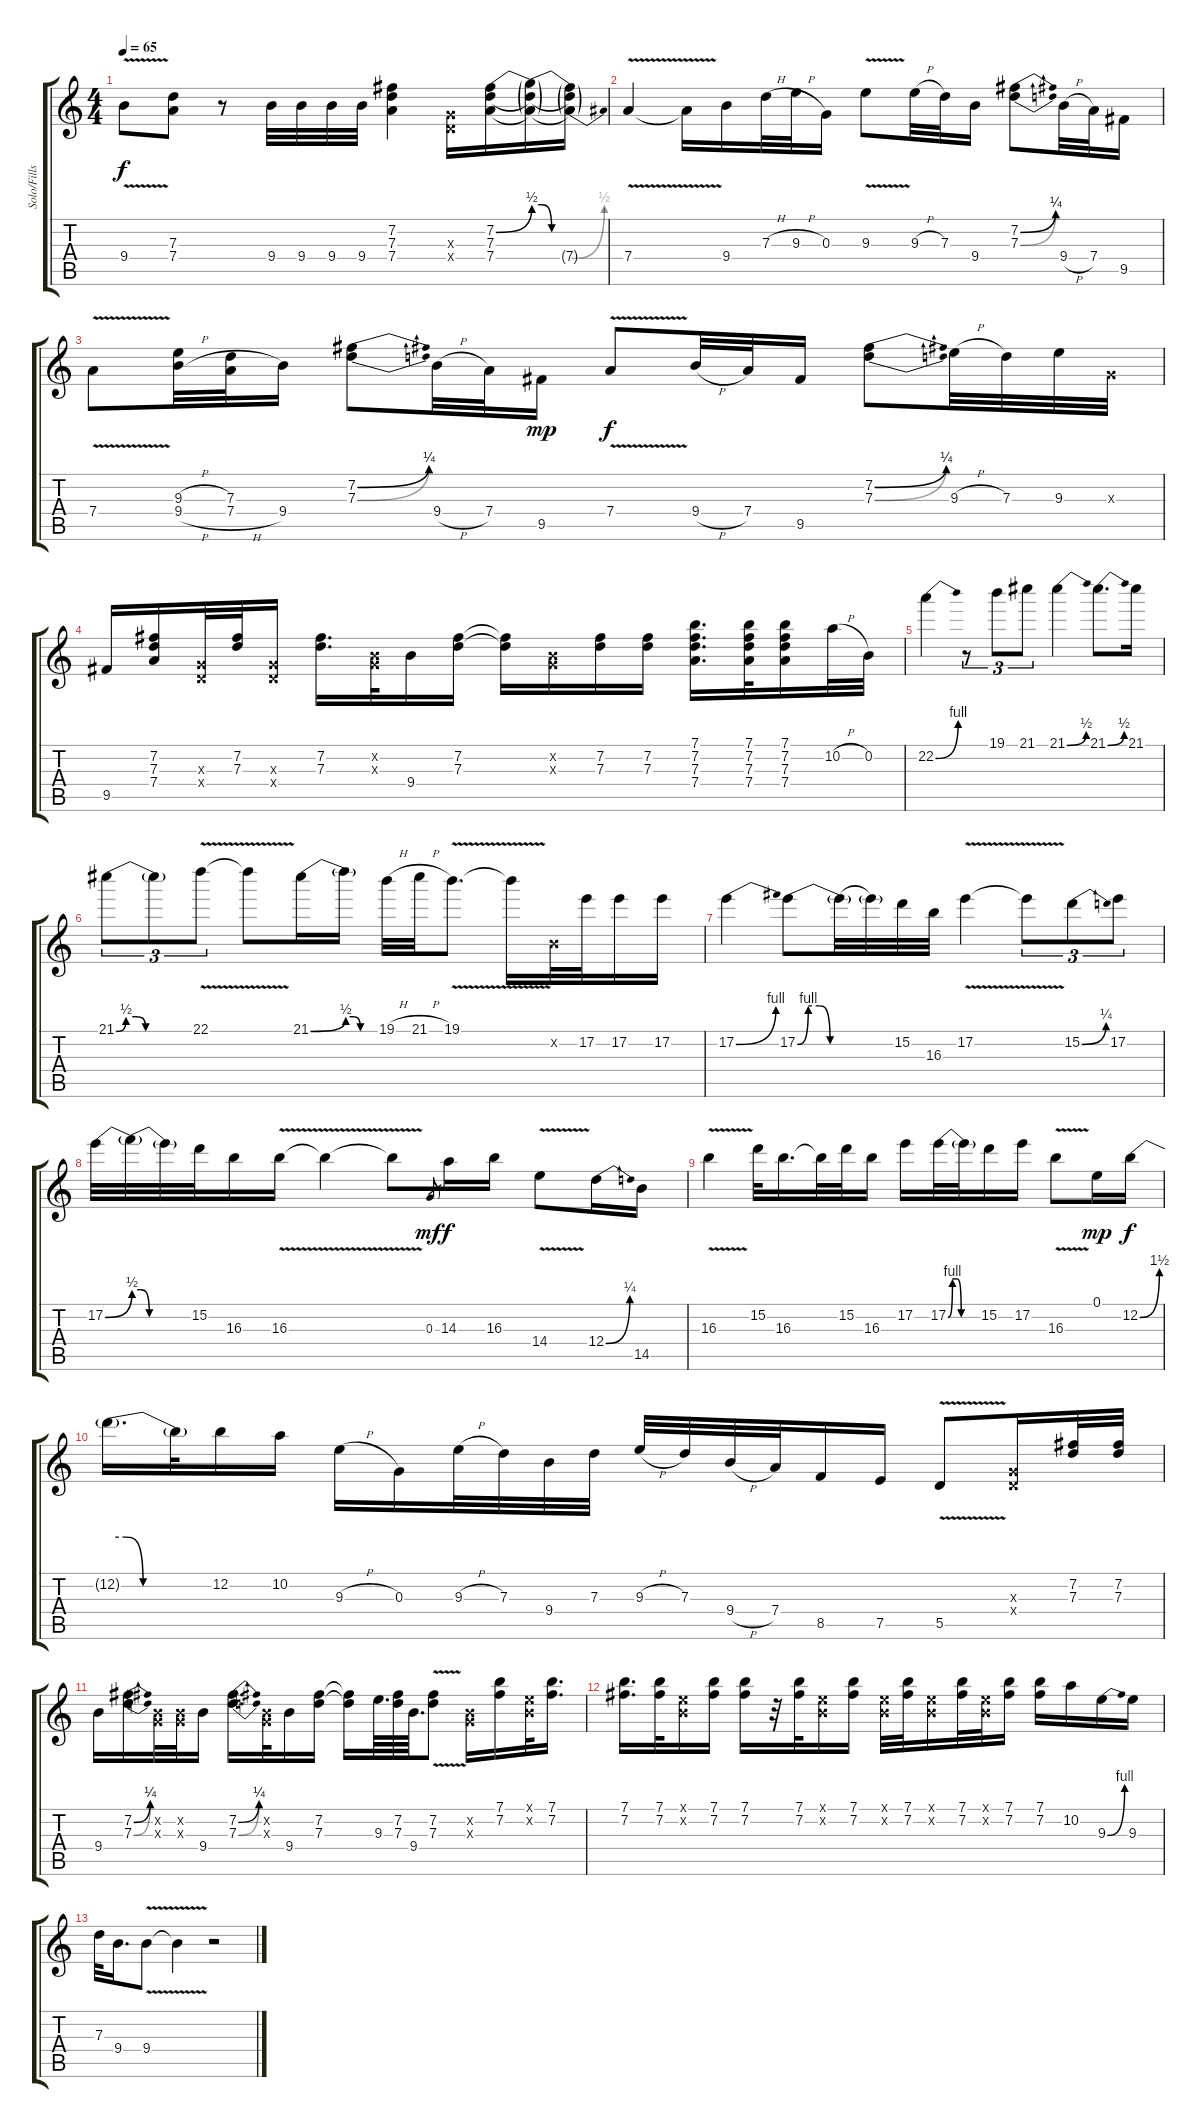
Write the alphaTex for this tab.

\track ("Solo/Fills" "Solo/Fills") {instrument distortionguitar}
\staff {score tabs}
\tuning (E4 B3 G3 D3 A2 E2) {hide}
\ts (4 4)
\tempo 65
\clef g2
\ks c
9.4{v}.8{dy f} (7.3 7.4).8 r.8 9.4.32 9.4.32 9.4.32 9.4.32 (7.2 7.3 7.4).4 (0.3{x} 0.4{x}).16 (7.2{be (bend 0 0 60 2)} 7.3{be (hold 0 0 60 0)} 7.4{be (hold 0 0 60 0)}).16 (7.2{be (custom 0 2 15 2 30 0 60 0) t} 7.3{be (hold 0 0 60 0) t} 7.4{be (hold 0 0 60 0) t}).16 (7.2{be (hold 0 0 60 0) t} 7.3{be (hold 0 0 60 0) t} 7.4{be (bend 0 0 60 2) t}).16 |
7.4{v}.4 7.4{v t}.16 9.4.16 7.3{h}.32 9.3{h}.32 0.3.16 9.3{v}.8 9.3{h}.32 7.3.32 9.4.16 (7.2{be (bend 0 0 60 1)} 7.3{be (bend 0 0 60 1)}).8 9.4{h}.32 7.4.32 9.5.16 |
7.4{v}.8 (9.3{h} 9.4{h}).32 (7.3 7.4{h}).32 9.4.16 (7.2{be (bend 0 0 60 1)} 7.3{be (bend 0 0 60 1)}).8 9.4{h}.32 7.4.32 9.5.16{dy mp} 7.4{v}.8{dy f} 9.4{h}.32 7.4.32 9.5.16 (7.2{be (bend 0 0 60 1)} 7.3{be (bend 0 0 60 1)}).8 9.3{h}.32 7.3.32 9.3.32 0.3{x}.32 |
9.5.16 (7.2 7.3 7.4).16 (0.3{x} 0.4{x}).32 (7.2 7.3).32 (0.3{x} 0.4{x}).16 (7.2 7.3).16{d} (0.2{x} 0.3{x}).32 9.4.16 (7.2 7.3).16 (7.2{t} 7.3{t}).16 (0.2{x} 0.3{x}).16 (7.2 7.3).16 (7.2 7.3).16 (7.1 7.2 7.3 7.4).16{d} (7.1 7.2 7.3 7.4).32 (7.1 7.2 7.3 7.4).16 10.2{h}.32 0.2.32 |
22.2{be (bend 0 0 60 4)}.4 r.8{tu (3 2)} 19.1.8{tu (3 2)} 21.1.8{tu (3 2)} 21.1{be (bend 0 0 60 2)}.4 21.1{be (bend 0 0 60 2)}.8{d} 21.1.16 |
21.1{be (custom 0 0 15 2 30 2 45 0 60 0)}.8{tu (3 2)} 21.1{be (hold 0 0 60 0) t}.8{tu (3 2)} 22.1{v}.8{tu (3 2)} 22.1{v t}.8 21.1{be (bend 0 0 60 2)}.16 21.1{be (custom 0 2 15 2 30 0 60 0) t}.16 19.1{h}.32 21.1{h}.32 19.1{v}.8{d} 19.1{v t}.16 0.2{x}.32 17.2.32 17.2.16 17.2.16 |
17.2{be (bend 0 0 60 4)}.4 17.2{be (custom 0 0 15 4 30 4 45 0 60 0)}.8 17.2{be (hold 0 0 60 0) t}.32 17.2{be (hold 0 0 60 0) t}.32 15.2.32 16.3.32 17.2{v}.4 17.2{v t}.8{tu (3 2)} 15.2{be (bend 0 0 60 1)}.8{tu (3 2)} 17.2.8{tu (3 2)} |
17.2{be (bend 0 0 60 2)}.32 17.2{be (custom 0 2 15 2 30 0 60 0) t}.32 17.2{be (hold 0 0 60 0) t}.32 15.2.32 16.3.16 16.3{v}.16 16.3{v t}.4 16.3{v t}.8 0.3.8{gr dy mf} 14.3.16{dy f} 16.3.16 14.4{v}.8 12.4{be (bend 0 0 60 1)}.16 14.5.16 |
16.3{v}.4 15.2.32 16.3.16{d} 16.3{t}.32 15.2.32 16.3.16 17.2.16 17.2{be (custom 0 0 15 4 30 4 45 0 60 0)}.32 17.2{be (hold 0 0 60 0) t}.32 15.2.16 17.2.16 16.3{v}.8 0.1.16{dy mp} 12.2{be (bend 0 0 60 6)}.16{dy f} |
12.2{be (custom 0 6 15 6 30 0 60 0) t}.16{d volume 4} 12.2{be (hold 0 0 60 0) t}.32 12.2.16 10.2.16 9.3{h}.16 0.3.16 9.3{h}.32 7.3.32 9.4.32 7.3.32 9.3{h}.32 7.3.32 9.4{h}.32 7.4.32 8.5.16 7.5.16 5.5{v}.8 (0.3{x} 0.4{x}).16 (7.2 7.3).32 (7.2 7.3).32 |
9.4.16 (7.2{be (bend 0 0 60 1)} 7.3{be (bend 0 0 60 1)}).16 (0.2{x} 0.3{x}).32 (0.2{x} 0.3{x}).32 9.4.16 (7.2{be (bend 0 0 60 1)} 7.3{be (bend 0 0 60 1)}).16{d} (0.2{x} 0.3{x}).32 9.4.16 (7.2 7.3).16 (7.2{t} 7.3{t}).16 9.3.64{d} (7.2 7.3).64 9.4.64{d} (7.2{v} 7.3{v}).8 (0.2{x} 0.3{x}).16 (7.1 7.2).16 (0.1{x} 0.2{x}).32 (7.1 7.2).16{d volume 3} |
(7.1 7.2).16{d volume 4} (7.1 7.2).32 (0.1{x} 0.2{x}).16 (7.1 7.2).16 (7.1 7.2).16 r.32 (7.1 7.2).32 (0.1{x} 0.2{x}).16 (7.1 7.2).16 (0.1{x} 0.2{x}).32 (7.1 7.2).32 (0.1{x} 0.2{x}).16 (7.1 7.2).32 (0.1{x} 0.2{x}).32 (7.1 7.2).16 (7.1 7.2).16 10.2.16 9.3{be (bend 0 0 60 4)}.16 9.3.16 |
7.3.32 9.4.16{d} 9.4{v}.8 9.4{v t}.4 r.2{volume 0}
